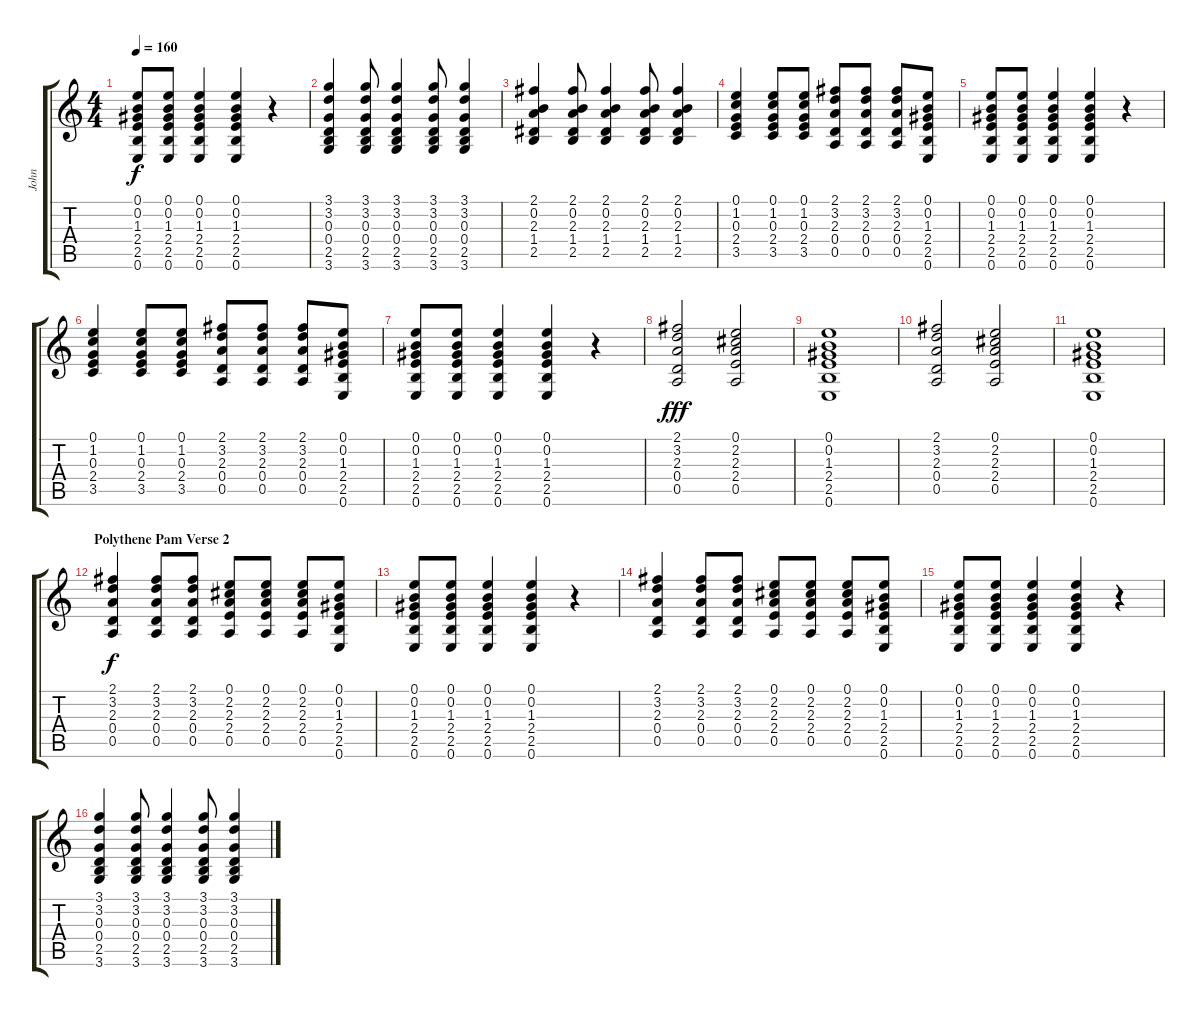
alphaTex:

\track ("John" "John") {instrument electricguitarjazz}
\staff {score tabs}
\tuning (E4 B3 G3 D3 A2 E2) {hide}
\ts (4 4)
\tempo 160
\clef g2
\ks c
(0.1 0.2 1.3 2.4 2.5 0.6).8{dy f} (0.1 0.2 1.3 2.4 2.5 0.6).8 (0.1 0.2 1.3 2.4 2.5 0.6).4 (0.1 0.2 1.3 2.4 2.5 0.6).4 r.4 |
(3.1 3.2 0.3 0.4 2.5 3.6).4 (3.1 3.2 0.3 0.4 2.5 3.6).8 (3.1 3.2 0.3 0.4 2.5 3.6).4 (3.1 3.2 0.3 0.4 2.5 3.6).8 (3.1 3.2 0.3 0.4 2.5 3.6).4 |
(2.1 0.2 2.3 1.4 2.5).4 (2.1 0.2 2.3 1.4 2.5).8 (2.1 0.2 2.3 1.4 2.5).4 (2.1 0.2 2.3 1.4 2.5).8 (2.1 0.2 2.3 1.4 2.5).4 |
(0.1 1.2 0.3 2.4 3.5).4 (0.1 1.2 0.3 2.4 3.5).8 (0.1 1.2 0.3 2.4 3.5).8 (2.1 3.2 2.3 0.4 0.5).8 (2.1 3.2 2.3 0.4 0.5).8 (2.1 3.2 2.3 0.4 0.5).8 (0.1 0.2 1.3 2.4 2.5 0.6).8 |
(0.1 0.2 1.3 2.4 2.5 0.6).8 (0.1 0.2 1.3 2.4 2.5 0.6).8 (0.1 0.2 1.3 2.4 2.5 0.6).4 (0.1 0.2 1.3 2.4 2.5 0.6).4 r.4 |
(0.1 1.2 0.3 2.4 3.5).4 (0.1 1.2 0.3 2.4 3.5).8 (0.1 1.2 0.3 2.4 3.5).8 (2.1 3.2 2.3 0.4 0.5).8 (2.1 3.2 2.3 0.4 0.5).8 (2.1 3.2 2.3 0.4 0.5).8 (0.1 0.2 1.3 2.4 2.5 0.6).8 |
(0.1 0.2 1.3 2.4 2.5 0.6).8 (0.1 0.2 1.3 2.4 2.5 0.6).8 (0.1 0.2 1.3 2.4 2.5 0.6).4 (0.1 0.2 1.3 2.4 2.5 0.6).4 r.4 |
(2.1 3.2 2.3 0.4 0.5).2{dy fff} (0.1 2.2 2.3 2.4 0.5).2 |
(0.1 0.2 1.3 2.4 2.5 0.6).1 |
(2.1 3.2 2.3 0.4 0.5).2 (0.1 2.2 2.3 2.4 0.5).2 |
(0.1 0.2 1.3 2.4 2.5 0.6).1 |
\section ("" "Polythene Pam Verse 2")
(2.1 3.2 2.3 0.4 0.5).4{dy f} (2.1 3.2 2.3 0.4 0.5).8 (2.1 3.2 2.3 0.4 0.5).8 (0.1 2.2 2.3 2.4 0.5).8 (0.1 2.2 2.3 2.4 0.5).8 (0.1 2.2 2.3 2.4 0.5).8 (0.1 0.2 1.3 2.4 2.5 0.6).8 |
(0.1 0.2 1.3 2.4 2.5 0.6).8 (0.1 0.2 1.3 2.4 2.5 0.6).8 (0.1 0.2 1.3 2.4 2.5 0.6).4 (0.1 0.2 1.3 2.4 2.5 0.6).4 r.4 |
(2.1 3.2 2.3 0.4 0.5).4 (2.1 3.2 2.3 0.4 0.5).8 (2.1 3.2 2.3 0.4 0.5).8 (0.1 2.2 2.3 2.4 0.5).8 (0.1 2.2 2.3 2.4 0.5).8 (0.1 2.2 2.3 2.4 0.5).8 (0.1 0.2 1.3 2.4 2.5 0.6).8 |
(0.1 0.2 1.3 2.4 2.5 0.6).8 (0.1 0.2 1.3 2.4 2.5 0.6).8 (0.1 0.2 1.3 2.4 2.5 0.6).4 (0.1 0.2 1.3 2.4 2.5 0.6).4 r.4 |
(3.1 3.2 0.3 0.4 2.5 3.6).4 (3.1 3.2 0.3 0.4 2.5 3.6).8 (3.1 3.2 0.3 0.4 2.5 3.6).4 (3.1 3.2 0.3 0.4 2.5 3.6).8 (3.1 3.2 0.3 0.4 2.5 3.6).4
